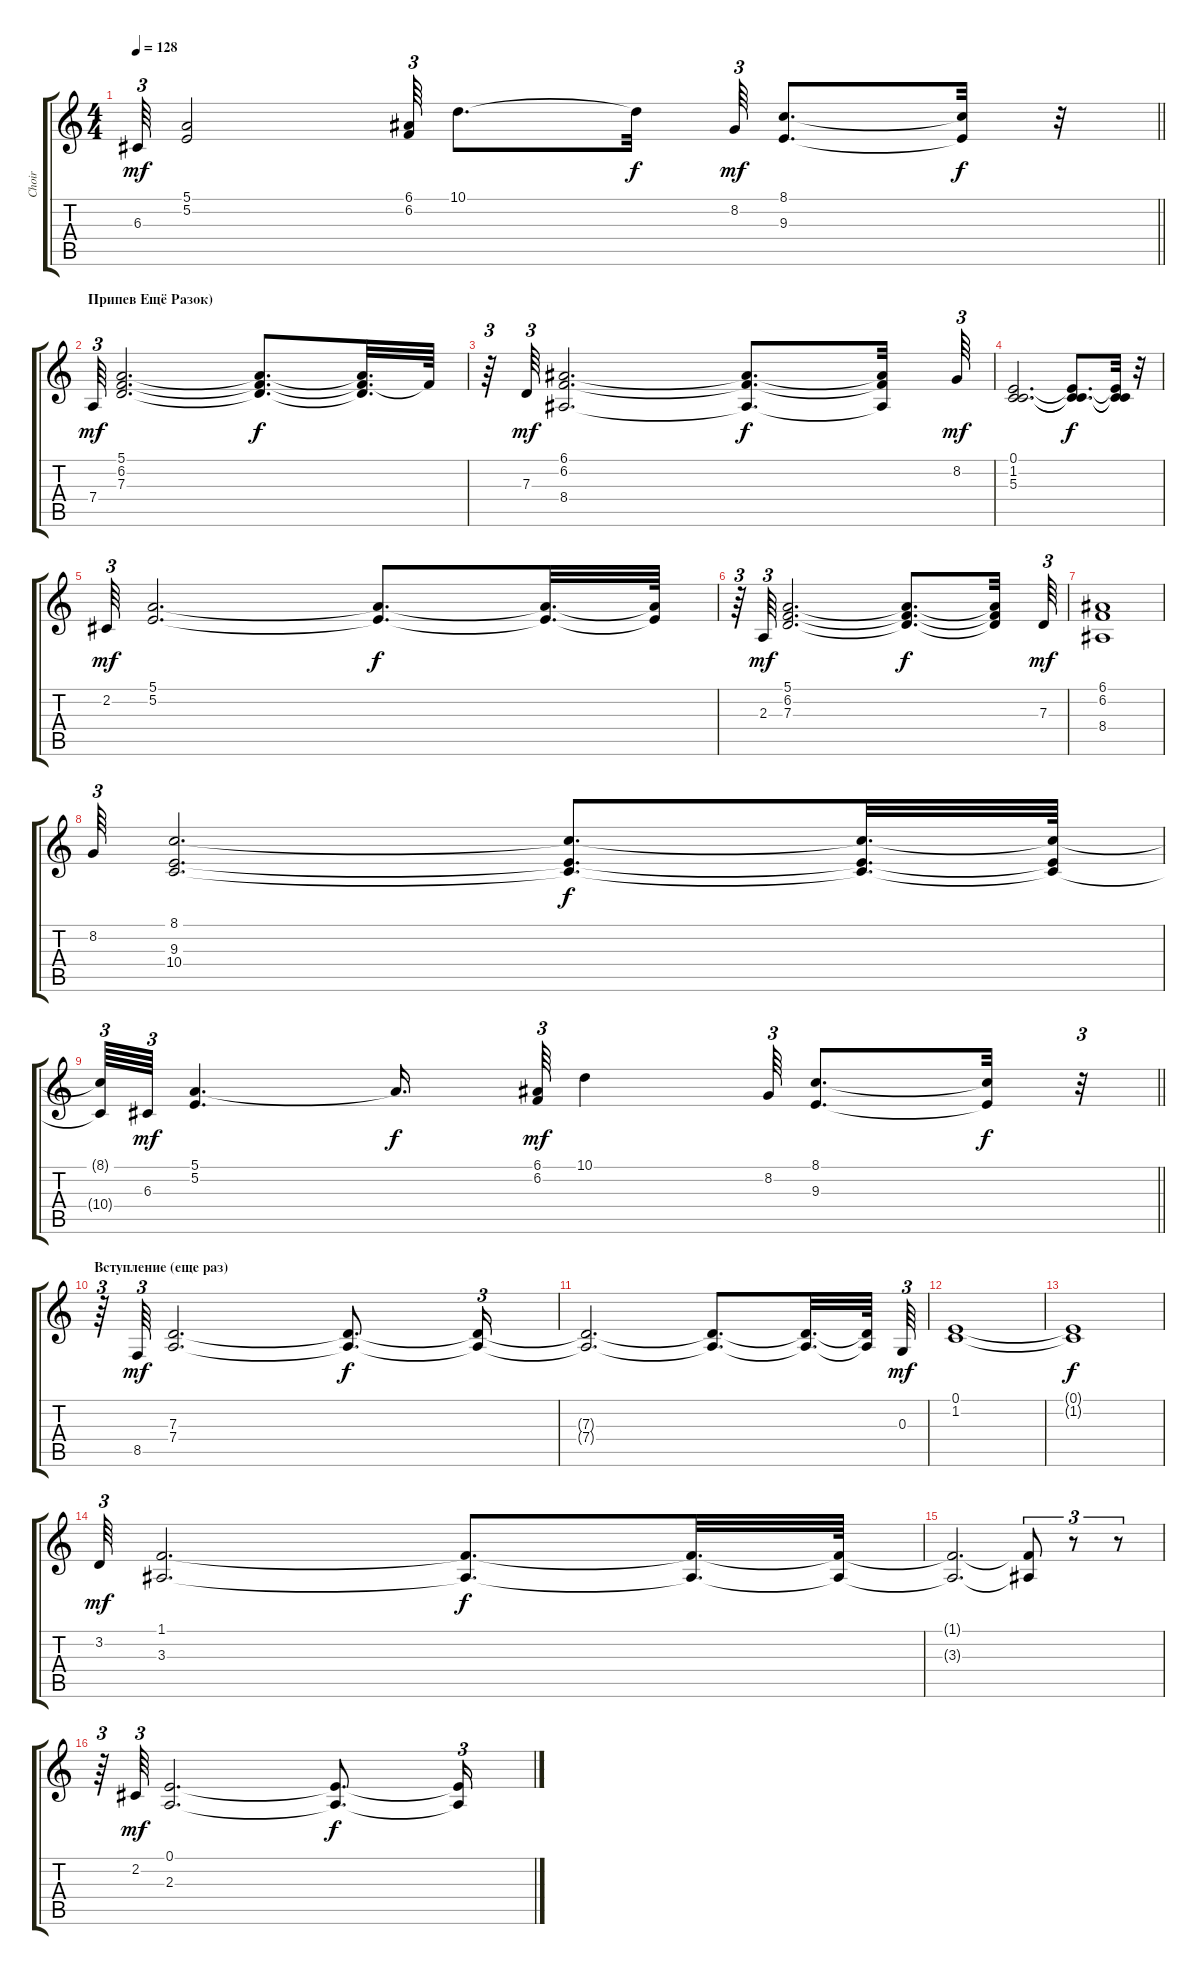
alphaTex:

\track ("Choir" "Choir") {instrument choiraahs}
\staff {score tabs}
\tuning (E4 B3 G3 D3 A2 E2) {hide}
\ts (4 4)
\tempo 128
\clef g2
\barLineRight lightlight
\ks c
6.3.64{tu (3 2) dy mf} (5.1 5.2).2 (6.1 6.2).64{tu (3 2)} 10.1.8{d} 10.1{t}.32{dy f} 8.2.64{tu (3 2) dy mf} (8.1 9.3).8{d} (8.1{t} 9.3{t}).32{dy f} r.32 |
\section ("" "Припев Ещё Разок)")
7.4.64{tu (3 2) dy mf} (5.1 6.2 7.3).2{d} (5.1{t} 6.2{t} 7.3{t}).8{d dy f} (5.1{t} 6.2{t} 7.3{t}).32{d} 6.2{t}.64 |
r.64{tu (3 2)} 7.3.64{tu (3 2) dy mf} (6.1 6.2 8.4).2{d} (6.1{t} 6.2{t} 8.4{t}).8{d dy f} (6.1{t} 6.2{t} 8.4{t}).32 8.2.64{tu (3 2) dy mf} |
(0.1 1.2 5.3).2{d} (0.1{t} 1.2{t} 5.3{t}).8{d dy f} (0.1{t} 1.2{t} 5.3{t}).32 r.32 |
2.2.64{tu (3 2) dy mf} (5.1 5.2).2{d} (5.1{t} 5.2{t}).8{d dy f} (5.1{t} 5.2{t}).32{d} (5.1{t} 5.2{t}).64 |
r.64{tu (3 2)} 2.3.64{tu (3 2) dy mf} (5.1 6.2 7.3).2{d} (5.1{t} 6.2{t} 7.3{t}).8{d dy f} (5.1{t} 6.2{t} 7.3{t}).32 7.3.64{tu (3 2) dy mf} |
(6.1 6.2 8.4).1 |
8.2.64{tu (3 2)} (8.1 9.3 10.4).2{d} (8.1{t} 9.3{t} 10.4{t}).8{d dy f} (8.1{t} 9.3{t} 10.4{t}).32{d} (8.1{t} 9.3{t} 10.4{t}).64 |
\barLineRight lightlight
(8.1{t} 10.4{t}).64{tu (3 2)} 6.3.64{tu (3 2) dy mf} (5.1 5.2).4{d} 5.1{t}.16{d dy f} (6.1 6.2).64{tu (3 2) dy mf} 10.1.4 8.2.64{tu (3 2)} (8.1 9.3).8{d} (8.1{t} 9.3{t}).32{dy f} r.32{tu (3 2)} |
\section ("" "Вступление (еще раз)")
r.64{tu (3 2)} 8.5.64{tu (3 2) dy mf} (7.3 7.4).2{d} (7.3{t} 7.4{t}).8{d dy f} (7.3{t} 7.4{t}).16{tu (3 2)} |
(7.3{t} 7.4{t}).2{d} (7.3{t} 7.4{t}).8{d} (7.3{t} 7.4{t}).32{d} (7.3{t} 7.4{t}).64 0.3.64{tu (3 2) dy mf} |
(0.1 1.2).1 |
(0.1{t} 1.2{t}).1{dy f} |
3.2.64{tu (3 2) dy mf} (1.1 3.3).2{d} (1.1{t} 3.3{t}).8{d dy f} (1.1{t} 3.3{t}).32{d} (1.1{t} 3.3{t}).64 |
(1.1{t} 3.3{t}).2{d} (1.1{t} 3.3{t}).8{tu (3 2)} r.8{tu (3 2)} r.8{tu (3 2)} |
r.64{tu (3 2)} 2.2.64{tu (3 2) dy mf} (0.1 2.3).2{d} (0.1{t} 2.3{t}).8{d dy f} (0.1{t} 2.3{t}).16{tu (3 2)}
